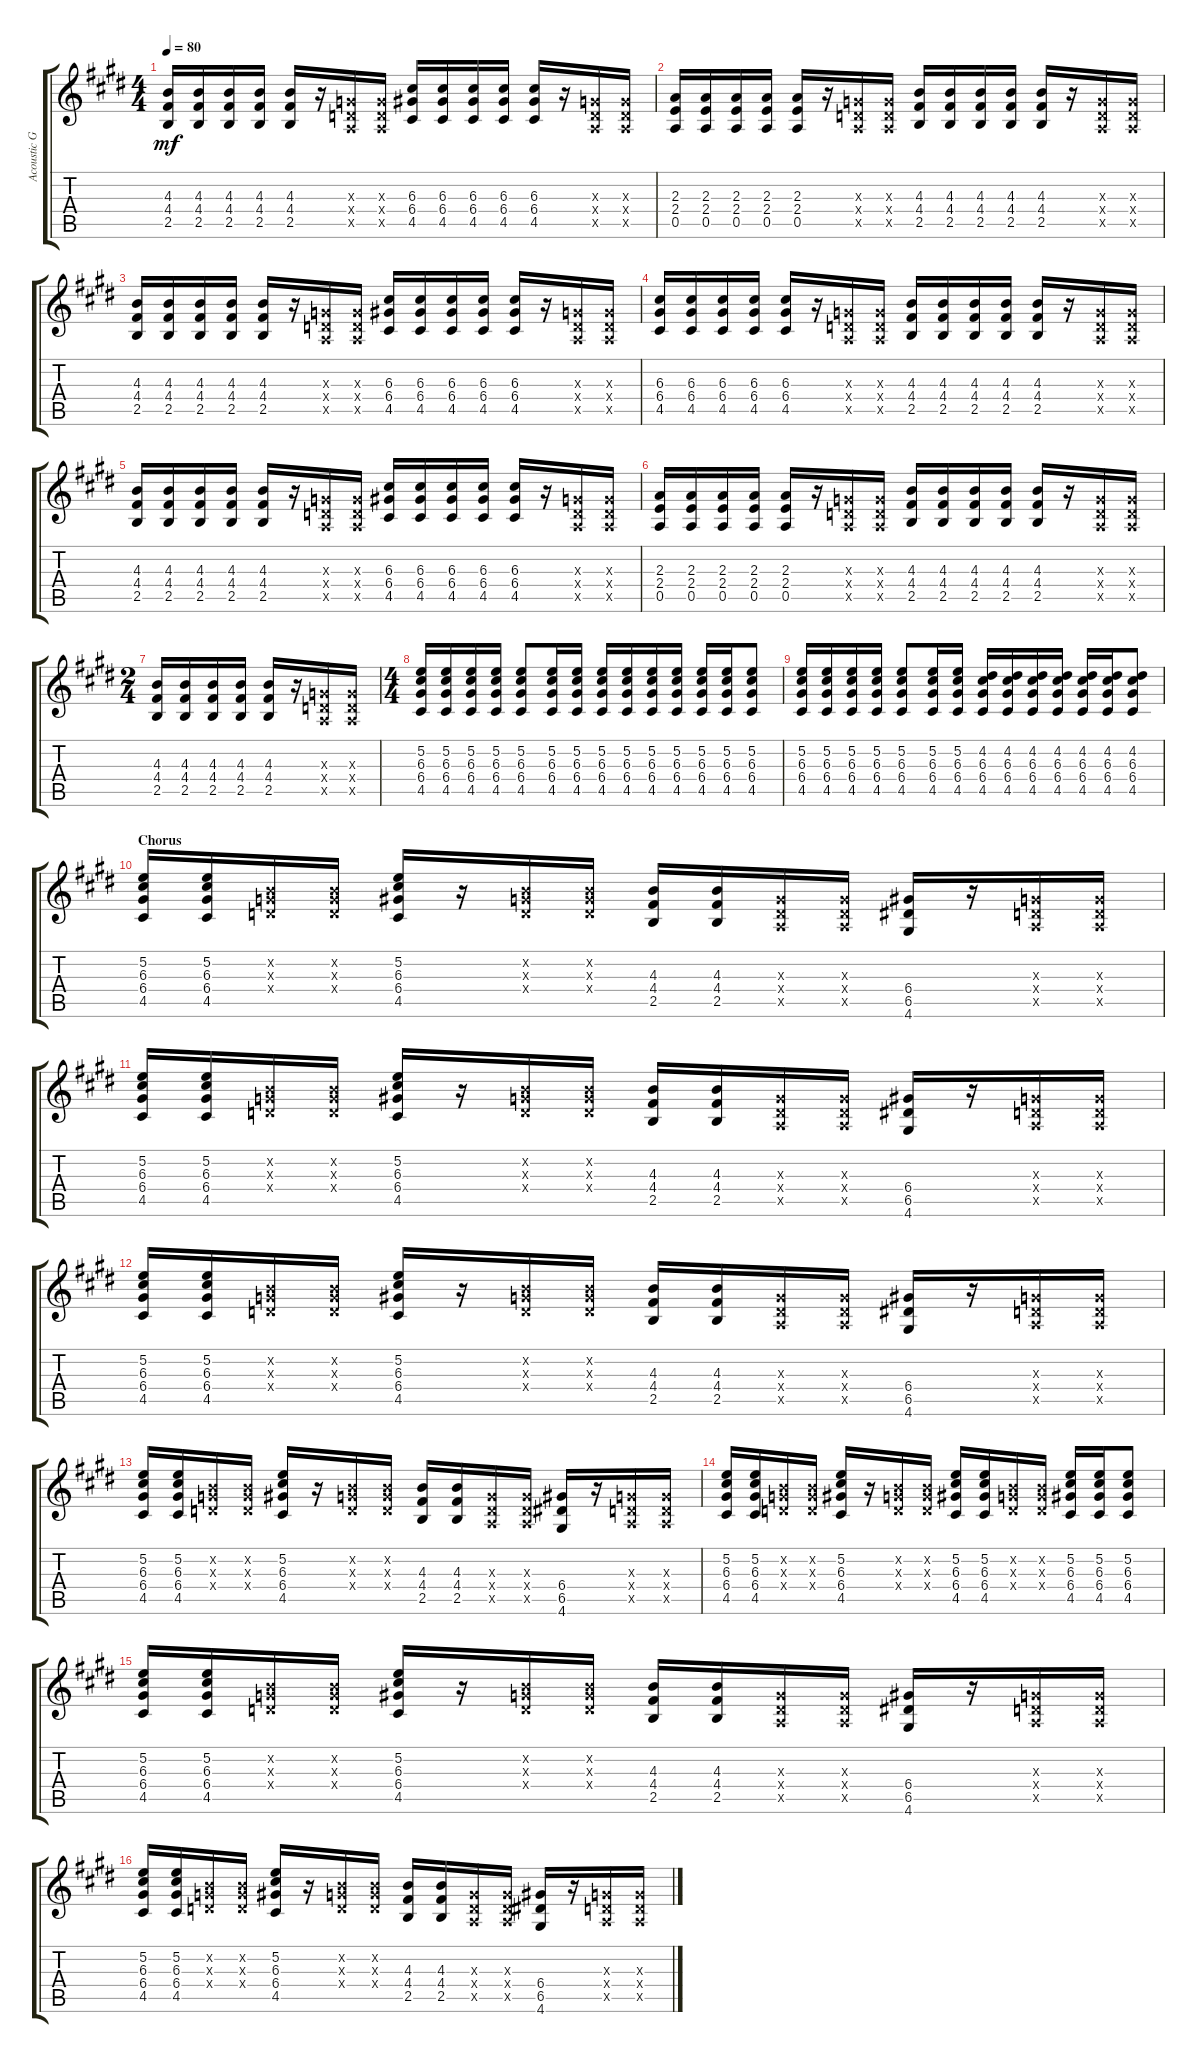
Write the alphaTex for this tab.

\track ("Acoustic Guitar 2" "Acoustic G") {instrument acousticguitarsteel}
\staff {score tabs}
\tuning (E4 B3 G3 D3 A2 E2) {hide}
\ts (4 4)
\tempo 80
\clef g2
\ks c#minor
(4.3 4.4 2.5).16{dy mf} (4.3 4.4 2.5).16 (4.3 4.4 2.5).16 (4.3 4.4 2.5).16 (4.3 4.4 2.5).16 r.16 (0.3{x} 0.4{x} 0.5{x}).16 (0.3{x} 0.4{x} 0.5{x}).16 (6.3 6.4 4.5).16 (6.3 6.4 4.5).16 (6.3 6.4 4.5).16 (6.3 6.4 4.5).16 (6.3 6.4 4.5).16 r.16 (0.3{x} 0.4{x} 0.5{x}).16 (0.3{x} 0.4{x} 0.5{x}).16 |
(2.3 2.4 0.5).16 (2.3 2.4 0.5).16 (2.3 2.4 0.5).16 (2.3 2.4 0.5).16 (2.3 2.4 0.5).16 r.16 (0.3{x} 0.4{x} 0.5{x}).16 (0.3{x} 0.4{x} 0.5{x}).16 (4.3 4.4 2.5).16 (4.3 4.4 2.5).16 (4.3 4.4 2.5).16 (4.3 4.4 2.5).16 (4.3 4.4 2.5).16 r.16 (0.3{x} 0.4{x} 0.5{x}).16 (0.3{x} 0.4{x} 0.5{x}).16 |
(4.3 4.4 2.5).16 (4.3 4.4 2.5).16 (4.3 4.4 2.5).16 (4.3 4.4 2.5).16 (4.3 4.4 2.5).16 r.16 (0.3{x} 0.4{x} 0.5{x}).16 (0.3{x} 0.4{x} 0.5{x}).16 (6.3 6.4 4.5).16 (6.3 6.4 4.5).16 (6.3 6.4 4.5).16 (6.3 6.4 4.5).16 (6.3 6.4 4.5).16 r.16 (0.3{x} 0.4{x} 0.5{x}).16 (0.3{x} 0.4{x} 0.5{x}).16 |
(6.3 6.4 4.5).16 (6.3 6.4 4.5).16 (6.3 6.4 4.5).16 (6.3 6.4 4.5).16 (6.3 6.4 4.5).16 r.16 (0.3{x} 0.4{x} 0.5{x}).16 (0.3{x} 0.4{x} 0.5{x}).16 (4.3 4.4 2.5).16 (4.3 4.4 2.5).16 (4.3 4.4 2.5).16 (4.3 4.4 2.5).16 (4.3 4.4 2.5).16 r.16 (0.3{x} 0.4{x} 0.5{x}).16 (0.3{x} 0.4{x} 0.5{x}).16 |
(4.3 4.4 2.5).16 (4.3 4.4 2.5).16 (4.3 4.4 2.5).16 (4.3 4.4 2.5).16 (4.3 4.4 2.5).16 r.16 (0.3{x} 0.4{x} 0.5{x}).16 (0.3{x} 0.4{x} 0.5{x}).16 (6.3 6.4 4.5).16 (6.3 6.4 4.5).16 (6.3 6.4 4.5).16 (6.3 6.4 4.5).16 (6.3 6.4 4.5).16 r.16 (0.3{x} 0.4{x} 0.5{x}).16 (0.3{x} 0.4{x} 0.5{x}).16 |
(2.3 2.4 0.5).16 (2.3 2.4 0.5).16 (2.3 2.4 0.5).16 (2.3 2.4 0.5).16 (2.3 2.4 0.5).16 r.16 (0.3{x} 0.4{x} 0.5{x}).16 (0.3{x} 0.4{x} 0.5{x}).16 (4.3 4.4 2.5).16 (4.3 4.4 2.5).16 (4.3 4.4 2.5).16 (4.3 4.4 2.5).16 (4.3 4.4 2.5).16 r.16 (0.3{x} 0.4{x} 0.5{x}).16 (0.3{x} 0.4{x} 0.5{x}).16 |
\ts (2 4)
(4.3 4.4 2.5).16 (4.3 4.4 2.5).16 (4.3 4.4 2.5).16 (4.3 4.4 2.5).16 (4.3 4.4 2.5).16 r.16 (0.3{x} 0.4{x} 0.5{x}).16 (0.3{x} 0.4{x} 0.5{x}).16 |
\ts (4 4)
(5.2 6.3 6.4 4.5).16 (5.2 6.3 6.4 4.5).16 (5.2 6.3 6.4 4.5).16 (5.2 6.3 6.4 4.5).16 (5.2 6.3 6.4 4.5).8 (5.2 6.3 6.4 4.5).16 (5.2 6.3 6.4 4.5).16 (5.2 6.3 6.4 4.5).16 (5.2 6.3 6.4 4.5).16 (5.2 6.3 6.4 4.5).16 (5.2 6.3 6.4 4.5).16 (5.2 6.3 6.4 4.5).16 (5.2 6.3 6.4 4.5).16 (5.2 6.3 6.4 4.5).8 |
(5.2 6.3 6.4 4.5).16 (5.2 6.3 6.4 4.5).16 (5.2 6.3 6.4 4.5).16 (5.2 6.3 6.4 4.5).16 (5.2 6.3 6.4 4.5).8 (5.2 6.3 6.4 4.5).16 (5.2 6.3 6.4 4.5).16 (4.2 6.3 6.4 4.5).16 (4.2 6.3 6.4 4.5).16 (4.2 6.3 6.4 4.5).16 (4.2 6.3 6.4 4.5).16 (4.2 6.3 6.4 4.5).16 (4.2 6.3 6.4 4.5).16 (4.2 6.3 6.4 4.5).8 |
\section ("" "Chorus")
(5.2 6.3 6.4 4.5).16 (5.2 6.3 6.4 4.5).16 (0.2{x} 0.3{x} 0.4{x}).16 (0.2{x} 0.3{x} 0.4{x}).16 (5.2 6.3 6.4 4.5).16 r.16 (0.2{x} 0.3{x} 0.4{x}).16 (0.2{x} 0.3{x} 0.4{x}).16 (4.3 4.4 2.5).16 (4.3 4.4 2.5).16 (0.3{x} 0.4{x} 0.5{x}).16 (0.3{x} 0.4{x} 0.5{x}).16 (6.4 6.5 4.6).16 r.16 (0.3{x} 0.4{x} 0.5{x}).16 (0.3{x} 0.4{x} 0.5{x}).16 |
(5.2 6.3 6.4 4.5).16 (5.2 6.3 6.4 4.5).16 (0.2{x} 0.3{x} 0.4{x}).16 (0.2{x} 0.3{x} 0.4{x}).16 (5.2 6.3 6.4 4.5).16 r.16 (0.2{x} 0.3{x} 0.4{x}).16 (0.2{x} 0.3{x} 0.4{x}).16 (4.3 4.4 2.5).16 (4.3 4.4 2.5).16 (0.3{x} 0.4{x} 0.5{x}).16 (0.3{x} 0.4{x} 0.5{x}).16 (6.4 6.5 4.6).16 r.16 (0.3{x} 0.4{x} 0.5{x}).16 (0.3{x} 0.4{x} 0.5{x}).16 |
(5.2 6.3 6.4 4.5).16 (5.2 6.3 6.4 4.5).16 (0.2{x} 0.3{x} 0.4{x}).16 (0.2{x} 0.3{x} 0.4{x}).16 (5.2 6.3 6.4 4.5).16 r.16 (0.2{x} 0.3{x} 0.4{x}).16 (0.2{x} 0.3{x} 0.4{x}).16 (4.3 4.4 2.5).16 (4.3 4.4 2.5).16 (0.3{x} 0.4{x} 0.5{x}).16 (0.3{x} 0.4{x} 0.5{x}).16 (6.4 6.5 4.6).16 r.16 (0.3{x} 0.4{x} 0.5{x}).16 (0.3{x} 0.4{x} 0.5{x}).16 |
(5.2 6.3 6.4 4.5).16 (5.2 6.3 6.4 4.5).16 (0.2{x} 0.3{x} 0.4{x}).16 (0.2{x} 0.3{x} 0.4{x}).16 (5.2 6.3 6.4 4.5).16 r.16 (0.2{x} 0.3{x} 0.4{x}).16 (0.2{x} 0.3{x} 0.4{x}).16 (4.3 4.4 2.5).16 (4.3 4.4 2.5).16 (0.3{x} 0.4{x} 0.5{x}).16 (0.3{x} 0.4{x} 0.5{x}).16 (6.4 6.5 4.6).16 r.16 (0.3{x} 0.4{x} 0.5{x}).16 (0.3{x} 0.4{x} 0.5{x}).16 |
(5.2 6.3 6.4 4.5).16 (5.2 6.3 6.4 4.5).16 (0.2{x} 0.3{x} 0.4{x}).16 (0.2{x} 0.3{x} 0.4{x}).16 (5.2 6.3 6.4 4.5).16 r.16 (0.2{x} 0.3{x} 0.4{x}).16 (0.2{x} 0.3{x} 0.4{x}).16 (5.2 6.3 6.4 4.5).16 (5.2 6.3 6.4 4.5).16 (0.2{x} 0.3{x} 0.4{x}).16 (0.2{x} 0.3{x} 0.4{x}).16 (5.2 6.3 6.4 4.5).16 (5.2 6.3 6.4 4.5).16 (5.2 6.3 6.4 4.5).8 |
(5.2 6.3 6.4 4.5).16 (5.2 6.3 6.4 4.5).16 (0.2{x} 0.3{x} 0.4{x}).16 (0.2{x} 0.3{x} 0.4{x}).16 (5.2 6.3 6.4 4.5).16 r.16 (0.2{x} 0.3{x} 0.4{x}).16 (0.2{x} 0.3{x} 0.4{x}).16 (4.3 4.4 2.5).16 (4.3 4.4 2.5).16 (0.3{x} 0.4{x} 0.5{x}).16 (0.3{x} 0.4{x} 0.5{x}).16 (6.4 6.5 4.6).16 r.16 (0.3{x} 0.4{x} 0.5{x}).16 (0.3{x} 0.4{x} 0.5{x}).16 |
(5.2 6.3 6.4 4.5).16 (5.2 6.3 6.4 4.5).16 (0.2{x} 0.3{x} 0.4{x}).16 (0.2{x} 0.3{x} 0.4{x}).16 (5.2 6.3 6.4 4.5).16 r.16 (0.2{x} 0.3{x} 0.4{x}).16 (0.2{x} 0.3{x} 0.4{x}).16 (4.3 4.4 2.5).16 (4.3 4.4 2.5).16 (0.3{x} 0.4{x} 0.5{x}).16 (0.3{x} 0.4{x} 0.5{x}).16 (6.4 6.5 4.6).16 r.16 (0.3{x} 0.4{x} 0.5{x}).16 (0.3{x} 0.4{x} 0.5{x}).16
